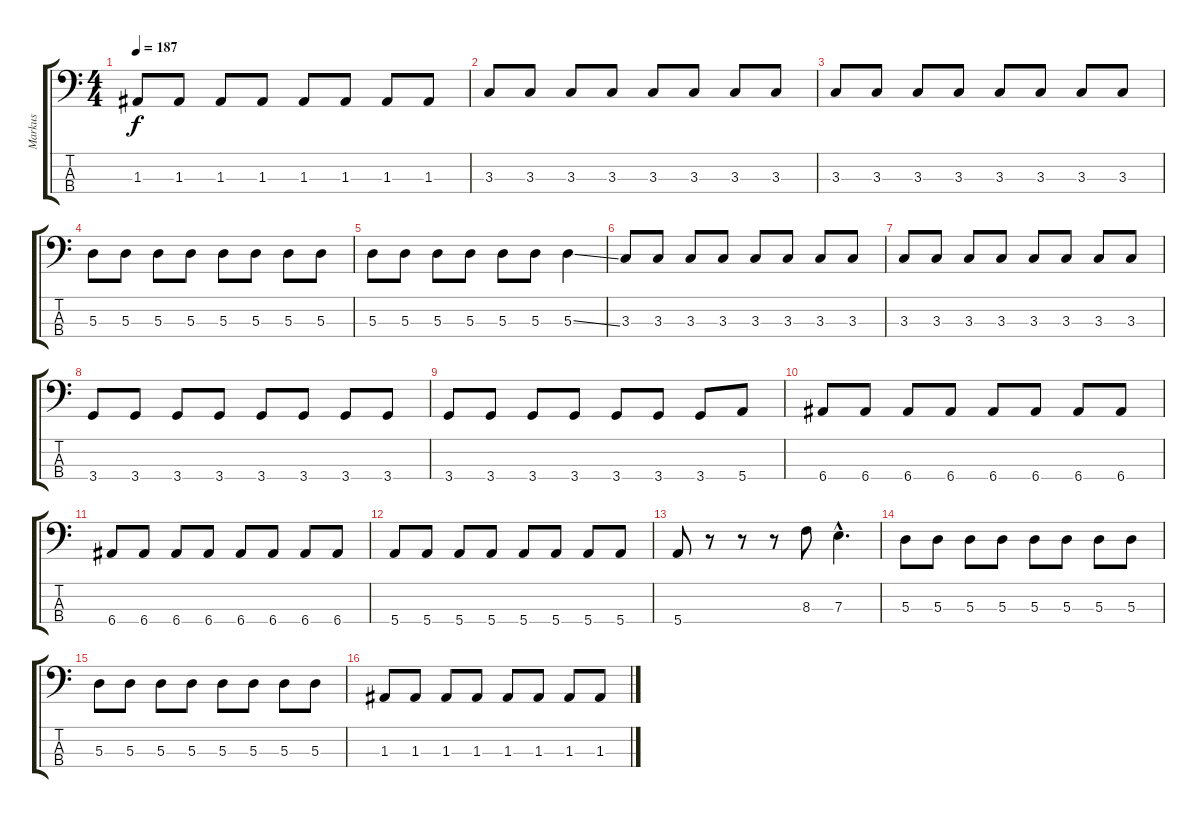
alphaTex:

\track ("Markus" "Markus") {instrument electricbassfinger}
\staff {score tabs}
\tuning (G2 D2 A1 E1) {hide}
\ts (4 4)
\tempo 187
\clef f4
\ks c
1.3.8{dy f} 1.3.8 1.3.8 1.3.8 1.3.8 1.3.8 1.3.8 1.3.8 |
3.3.8 3.3.8 3.3.8 3.3.8 3.3.8 3.3.8 3.3.8 3.3.8 |
3.3.8 3.3.8 3.3.8 3.3.8 3.3.8 3.3.8 3.3.8 3.3.8 |
5.3.8 5.3.8 5.3.8 5.3.8 5.3.8 5.3.8 5.3.8 5.3.8 |
5.3.8 5.3.8 5.3.8 5.3.8 5.3.8 5.3.8 5.3{ss}.4 |
3.3.8 3.3.8 3.3.8 3.3.8 3.3.8 3.3.8 3.3.8 3.3.8 |
3.3.8 3.3.8 3.3.8 3.3.8 3.3.8 3.3.8 3.3.8 3.3.8 |
3.4.8 3.4.8 3.4.8 3.4.8 3.4.8 3.4.8 3.4.8 3.4.8 |
3.4.8 3.4.8 3.4.8 3.4.8 3.4.8 3.4.8 3.4.8 5.4.8 |
6.4.8 6.4.8 6.4.8 6.4.8 6.4.8 6.4.8 6.4.8 6.4.8 |
6.4.8 6.4.8 6.4.8 6.4.8 6.4.8 6.4.8 6.4.8 6.4.8 |
5.4.8 5.4.8 5.4.8 5.4.8 5.4.8 5.4.8 5.4.8 5.4.8 |
5.4.8 r.8 r.8 r.8 8.3.8 7.3{hac}.4{d} |
5.3.8 5.3.8 5.3.8 5.3.8 5.3.8 5.3.8 5.3.8 5.3.8 |
5.3.8 5.3.8 5.3.8 5.3.8 5.3.8 5.3.8 5.3.8 5.3.8 |
1.3.8 1.3.8 1.3.8 1.3.8 1.3.8 1.3.8 1.3.8 1.3.8
